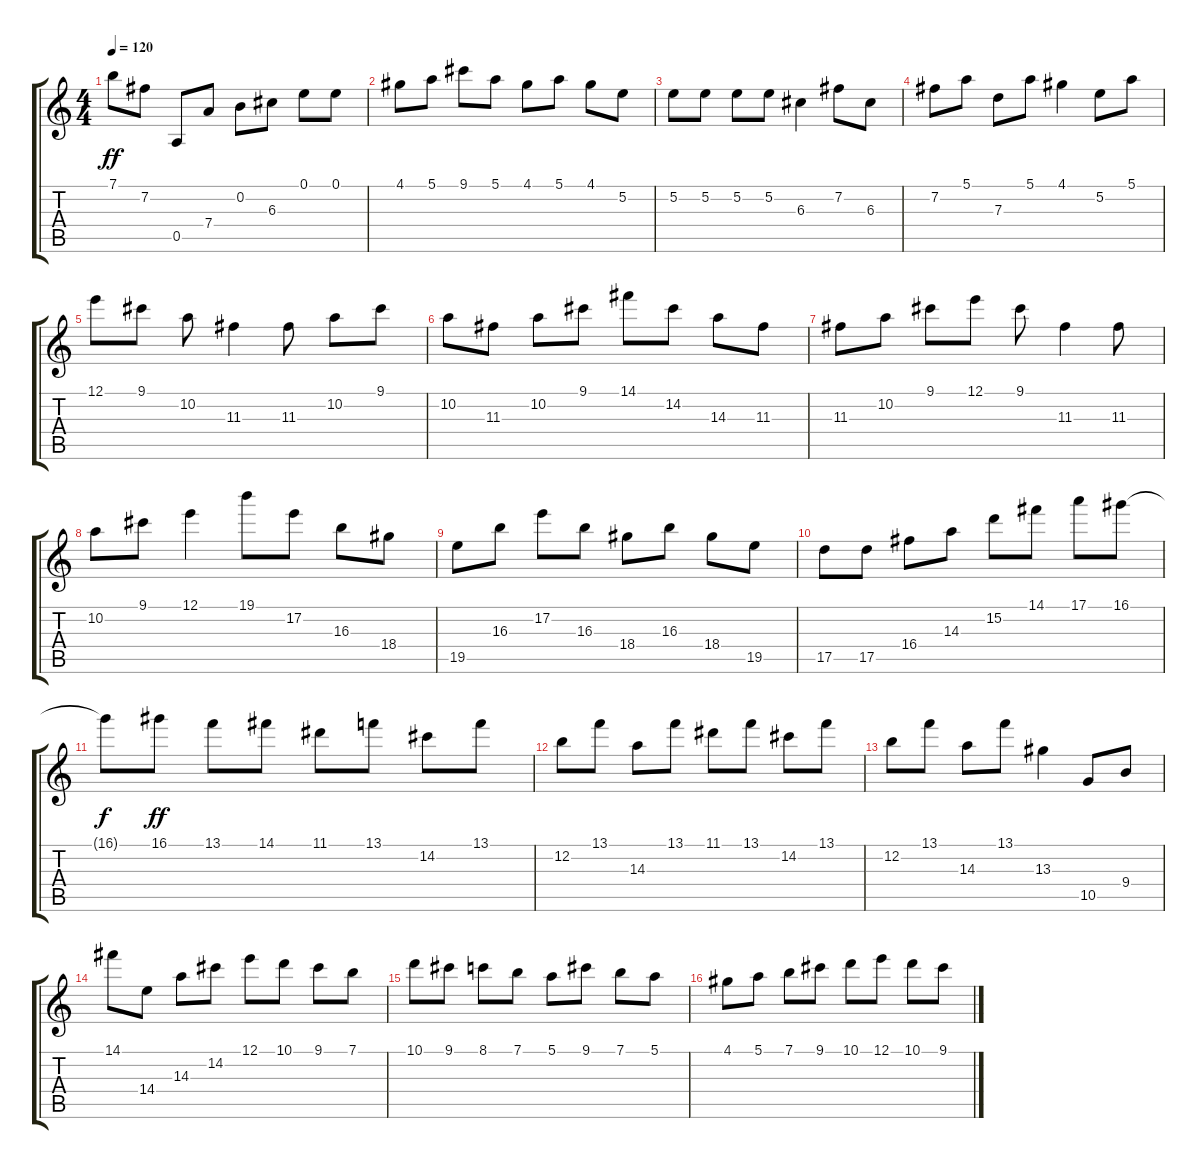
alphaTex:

\track "" {instrument acousticguitarnylon}
\staff {score tabs}
\tuning (E4 B3 G3 D3 A2 E2) {hide}
\ts (4 4)
\tempo 120
\clef g2
\ks c
7.1.8{dy ff} 7.2.8 0.5.8 7.4.8 0.2.8 6.3.8 0.1.8 0.1.8 |
4.1.8 5.1.8 9.1.8 5.1.8 4.1.8 5.1.8 4.1.8 5.2.8 |
5.2.8 5.2.8 5.2.8 5.2.8 6.3.4 7.2.8 6.3.8 |
7.2.8 5.1.8 7.3.8 5.1.8 4.1.4 5.2.8 5.1.8 |
12.1.8 9.1.8 10.2.8 11.3.4 11.3.8 10.2.8 9.1.8 |
10.2.8 11.3.8 10.2.8 9.1.8 14.1.8 14.2.8 14.3.8 11.3.8 |
11.3.8 10.2.8 9.1.8 12.1.8 9.1.8 11.3.4 11.3.8 |
10.2.8 9.1.8 12.1.4 19.1.8 17.2.8 16.3.8 18.4.8 |
19.5.8 16.3.8 17.2.8 16.3.8 18.4.8 16.3.8 18.4.8 19.5.8 |
17.5.8 17.5.8 16.4.8 14.3.8 15.2.8 14.1.8 17.1.8 16.1.8 |
16.1{t}.8{dy f} 16.1.8{dy ff} 13.1.8 14.1.8 11.1.8 13.1.8 14.2.8 13.1.8 |
12.2.8 13.1.8 14.3.8 13.1.8 11.1.8 13.1.8 14.2.8 13.1.8 |
12.2.8 13.1.8 14.3.8 13.1.8 13.3.4 10.5.8 9.4.8 |
14.1.8 14.4.8 14.3.8 14.2.8 12.1.8 10.1.8 9.1.8 7.1.8 |
10.1.8 9.1.8 8.1.8 7.1.8 5.1.8 9.1.8 7.1.8 5.1.8 |
4.1.8 5.1.8 7.1.8 9.1.8 10.1.8 12.1.8 10.1.8 9.1.8
